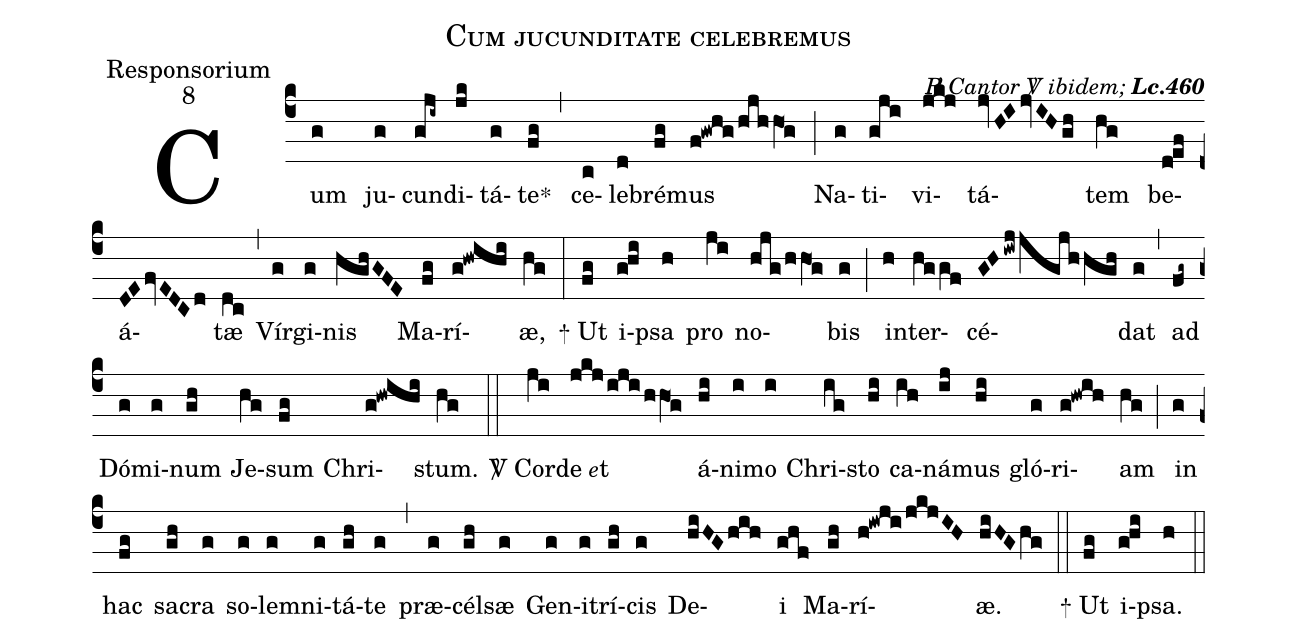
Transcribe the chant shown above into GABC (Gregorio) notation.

name:Cum jucunditate celebremus;
office-part:Responsorium;
mode:8;
commentary:{\itshape\mdseries \Rbar\ Cantor \Vbar\  ibidem;\/}  {\bfseries Lc.460};
%%
(c4) Cum(g) ju(g)cun(gji~)di(jk)tá(g)te<sp>*</sp>(fg) (,)
ce(c)le(d)bré(fg)mus(f!gwhg/hjhhO1g) (;)
Na(g)ti(gji)vi(jkj)tá(jvHIjvIHgh)tem(hg) be(d!ef)á(DEfvEDCd)tæ(dc) (,)
Vír(g)gi(g)nis(hghGFE) Ma(fg)rí(g!hwihi)æ,(hg) (:)
<sp>+</sp> Ut(fg) i(ghi)psa(h) pro(ji) no(hjg/hhO1g)bis(g) (;)
in(h)ter(hggf)cé(GHiwj/jgjh/hgh)dat(g) (,)
ad(fg~) Dó(g)mi(g)num(gh) Je(hg)sum(fg) Chri(g!hwihi)stum.(hg) (::)
<sp>V/</sp> Cor(ji)de <e>e</e>t(jkj/iji/hhO1g) á(hi)ni(i)mo(i) Chri(ig)sto(hi) ca(ih)ná(ij)mus(hi) gló(g)ri(g!hwih)am(hg) (;)
in(g) hac(fg) sa(gh)cra(g) so(g)le(g)mni(g)tá(gh)te(g) (,)
præ(g)cél(gh)sæ(g) Gen(g)i(g)trí(gh)cis(g) De(hiHGhih)i(ghf) Ma(gh)rí(h!iwji/jkjIH)æ.(hiHGhg) (::)
<sp>+</sp> Ut(fg) i(ghi)psa.(h) (::)
